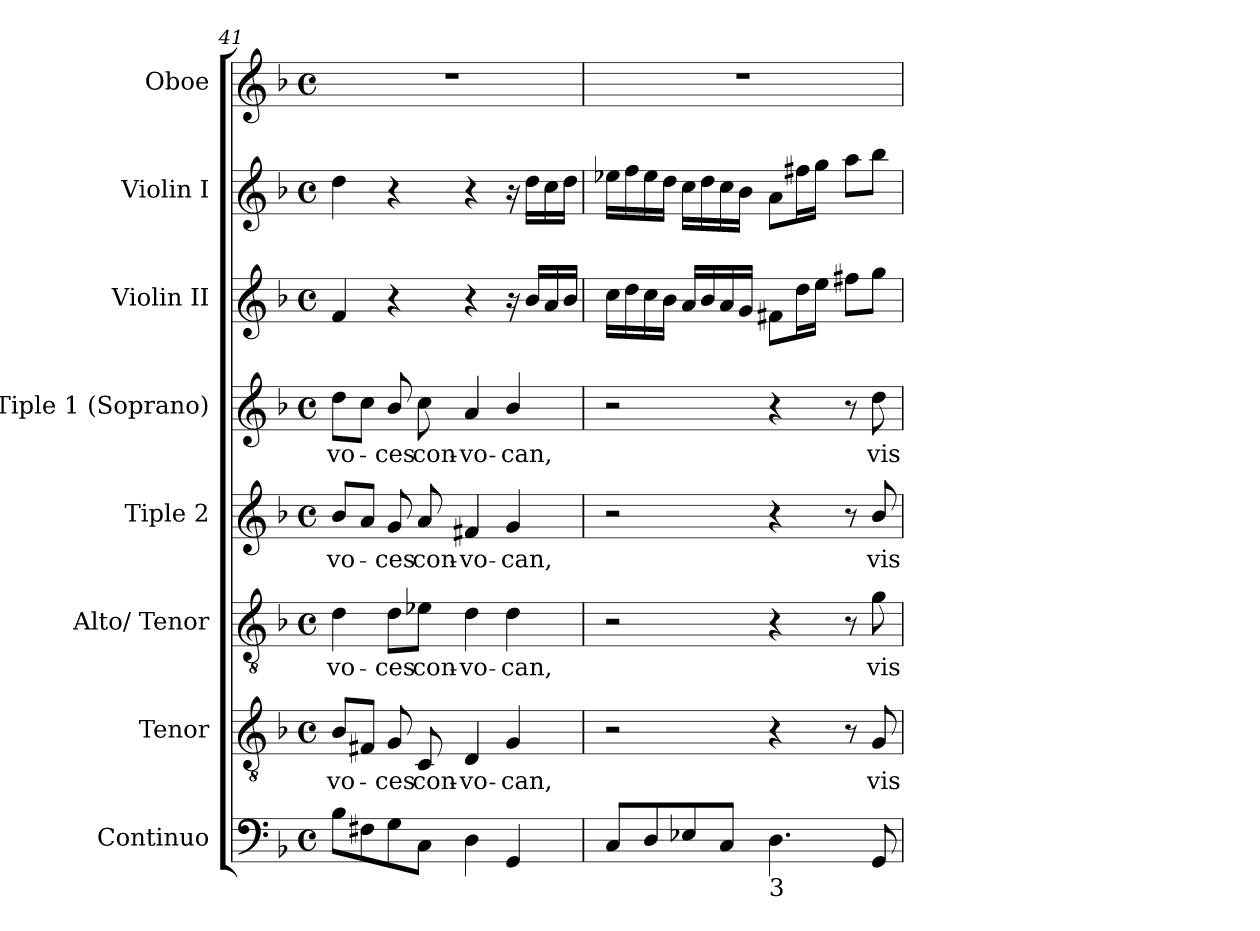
**kern	**kern	**text	**kern	**text	**kern	**text	**kern	**text	**kern	**kern	**kern
*part8	*part7	*part7	*part6	*part6	*part5	*part5	*part4	*part4	*part3	*part2	*part1
*staff8	*staff7	*staff7	*staff6	*staff6	*staff5	*staff5	*staff4	*staff4	*staff3	*staff2	*staff1
*I"Continuo	*I"Tenor	*	*I"Alto/ Tenor	*	*I"Tiple 2	*	*I"Tiple  1 (Soprano)	*	*I"Violin II	*I"Violin I	*I"Oboe
*I'Cont.	*I'T.	*	*I'A.	*	*	*	*I'S1.	*	*I'Vln. II	*I'Vln. I	*I'Ob.
*clefF4	*clefGv2	*	*clefGv2	*	*clefG2	*	*clefG2	*	*clefG2	*clefG2	*clefG2
*	*ITrd7c12	*	*ITrd7c12	*	*	*	*	*	*	*	*
*k[b-]	*k[b-]	*	*k[b-]	*	*k[b-]	*	*k[b-]	*	*k[b-]	*k[b-]	*k[b-]
*F:	*F:	*	*F:	*	*F:	*	*F:	*	*F:	*F:	*F:
*M4/4	*M4/4	*	*M4/4	*	*M4/4	*	*M4/4	*	*M4/4	*M4/4	*M4/4
*met(c)	*met(c)	*	*met(c)	*	*met(c)	*	*met(c)	*	*met(c)	*met(c)	*met(c)
=41	=41	=41	=41	=41	=41	=41	=41	=41	=41	=41	=41
!	!	!LO:LY:b:color=#000000	!	!	!	!	!	!	!	!	!
!	!	!	!	!LO:LY:b:color=#000000	!	!	!	!	!	!	!
!	!	!	!	!	!	!LO:LY:b:color=#000000	!	!	!	!	!
!	!	!	!	!	!	!	!	!LO:LY:b:color=#000000	!	!	!
8B-i\L	8BB-i/L	vo-	4Di\	vo-	8b-i/L	vo-	8ddi\L	vo-	4fi/	4ddi\	1r
8F#Xi\	8FF#Xi/J	.	.	.	8ai/J	.	8cci\J	.	.	.	.
!	!	!LO:LY:b:color=#000000	!	!	!	!	!	!	!	!	!
!	!	!	!	!LO:LY:b:color=#000000	!	!	!	!	!	!	!
!	!	!	!	!	!	!LO:LY:b:color=#000000	!	!	!	!	!
!	!	!	!	!	!	!	!	!LO:LY:b:color=#000000	!	!	!
8Gi\	8GGi/	-ces	8Di\L	-ces	8gi/	-ces	8b-i/	-ces	4r	4r	.
!	!	!LO:LY:b:color=#000000	!	!	!	!	!	!	!	!	!
!	!	!	!	!LO:LY:b:color=#000000	!	!	!	!	!	!	!
!	!	!	!	!	!	!LO:LY:b:color=#000000	!	!	!	!	!
!	!	!	!	!	!	!	!	!LO:LY:b:color=#000000	!	!	!
8Ci\J	8CCi/	con-	8E-Xi\J	con-	8ai/	con-	8cci\	con-	.	.	.
!	!	!LO:LY:b:color=#000000	!	!	!	!	!	!	!	!	!
!	!	!	!	!LO:LY:b:color=#000000	!	!	!	!	!	!	!
!	!	!	!	!	!	!LO:LY:b:color=#000000	!	!	!	!	!
!	!	!	!	!	!	!	!	!LO:LY:b:color=#000000	!	!	!
4Di\	4DDi/	-vo-	4Di\	-vo-	4f#Xi/	-vo-	4ai/	-vo-	4r	4r	.
!	!	!LO:LY:b:color=#000000	!	!	!	!	!	!	!	!	!
!	!	!	!	!LO:LY:b:color=#000000	!	!	!	!	!	!	!
!	!	!	!	!	!	!LO:LY:b:color=#000000	!	!	!	!	!
!	!	!	!	!	!	!	!	!LO:LY:b:color=#000000	!	!	!
4GGi/	4GGi/	-can,	4Di\	-can,	4gi/	-can,	4b-i/	-can,	16r	16r	.
.	.	.	.	.	.	.	.	.	16b-i/LL	16ddi\LL	.
.	.	.	.	.	.	.	.	.	16ai/	16cci\	.
.	.	.	.	.	.	.	.	.	16b-i/JJ	16ddi\JJ	.
=42	=42	=42	=42	=42	=42	=42	=42	=42	=42	=42	=42
8Ci/L	2r	.	2r	.	2r	.	2r	.	16cci\LL	16ee-Xi\LL	1r
.	.	.	.	.	.	.	.	.	16ddi\	16ffi\	.
8Di/	.	.	.	.	.	.	.	.	16cci\	16ee-i\	.
.	.	.	.	.	.	.	.	.	16b-i\JJ	16ddi\JJ	.
8E-Xi/	.	.	.	.	.	.	.	.	16ai/LL	16cci\LL	.
.	.	.	.	.	.	.	.	.	16b-i/	16ddi\	.
8Ci/J	.	.	.	.	.	.	.	.	16ai/	16cci\	.
.	.	.	.	.	.	.	.	.	16gi/JJ	16b-i\JJ	.
!LO:TX:b:t=3	!	!	!	!	!	!	!	!	!	!	!
4.Di\	4r	.	4r	.	4r	.	4r	.	8f#Xi\L	8ai\L	.
.	.	.	.	.	.	.	.	.	16ddi\L	16ff#Xi\L	.
.	.	.	.	.	.	.	.	.	16eei\JJ	16ggi\JJ	.
.	8r	.	8r	.	8r	.	8r	.	8ff#Xi\L	8aai\L	.
!	!	!LO:LY:b:color=#000000	!	!	!	!	!	!	!	!	!
!	!	!	!	!LO:LY:b:color=#000000	!	!	!	!	!	!	!
!	!	!	!	!	!	!LO:LY:b:color=#000000	!	!	!	!	!
!	!	!	!	!	!	!	!	!LO:LY:b:color=#000000	!	!	!
8GGi/	8GGi/	vis-	8Gi\	vis-	8b-i/	vis-	8ddi\	vis-	8ggi\J	8bb-i\J	.
=	=	=	=	=	=	=	=	=	=	=	=
*-	*-	*-	*-	*-	*-	*-	*-	*-	*-	*-	*-
